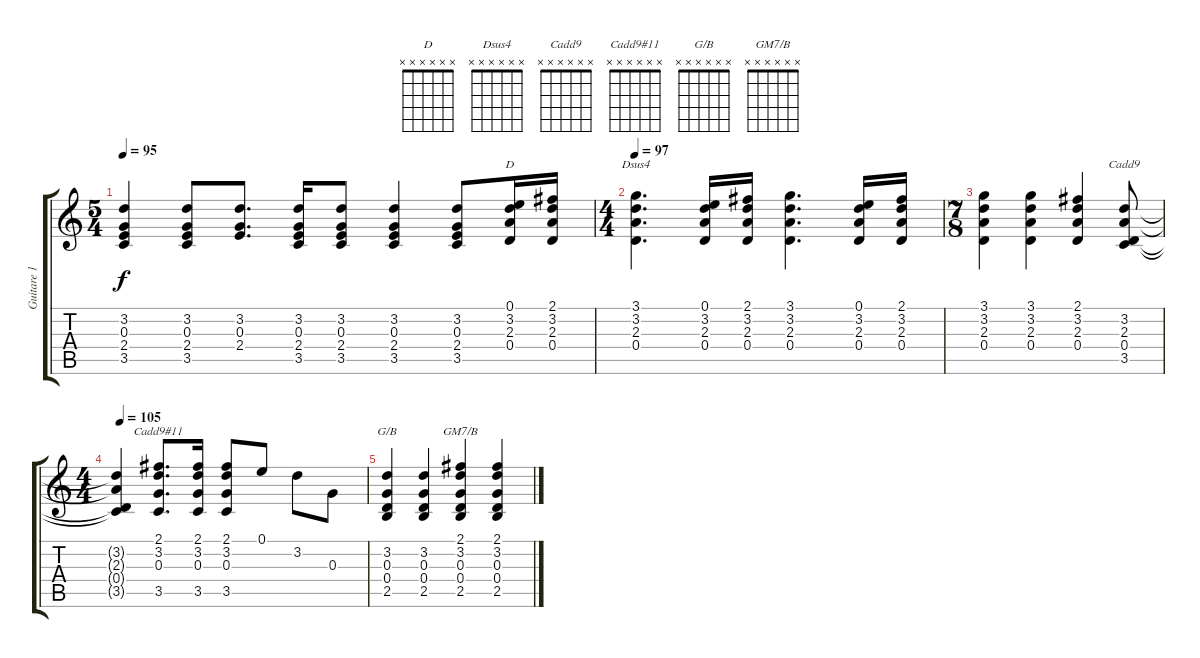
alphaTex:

\track ("Guitare 1" "Guitare 1") {instrument acousticguitarnylon}
\staff {score tabs}
\tuning (E4 B3 G3 D3 A2 E2) {hide}
\chord ("D" x x x x x x)
\chord ("Dsus4" x x x x x x)
\chord ("Cadd9" x x x x x x)
\chord ("Cadd9#11" x x x x x x)
\chord ("G/B" x x x x x x)
\chord ("GM7/B" x x x x x x)
\ts (5 4)
\tempo 95
\clef g2
\ks c
(3.2 0.3 2.4 3.5).4{dy f} (3.2 0.3 2.4 3.5).8 (3.2 0.3 2.4).8{d} (3.2 0.3 2.4 3.5).16 (3.2 0.3 2.4 3.5).8 (3.2 0.3 2.4 3.5).4 (3.2 0.3 2.4 3.5).8 (0.1 3.2 2.3 0.4).16{ch "D"} (2.1 3.2 2.3 0.4).16 |
\ts (4 4)
\tempo 97
(3.1 3.2 2.3 0.4).4{d ch "Dsus4"} (0.1 3.2 2.3 0.4).16 (2.1 3.2 2.3 0.4).16 (3.1 3.2 2.3 0.4).4{d} (0.1 3.2 2.3 0.4).16 (2.1 3.2 2.3 0.4).16 |
\ts (7 8)
(3.1 3.2 2.3 0.4).4 (3.1 3.2 2.3 0.4).4 (2.1 3.2 2.3 0.4).4 (3.2 2.3 0.4 3.5).8{ch "Cadd9"} |
\ts (4 4)
\tempo 105
(3.2{t} 2.3{t} 0.4{t} 3.5{t}).4 (2.1 3.2 0.3 3.5).8{d ch "Cadd9#11"} (2.1 3.2 0.3 3.5).16 (2.1 3.2 0.3 3.5).8 0.1.8 3.2.8 0.3.8 |
(3.2 0.3 0.4 2.5).4{ch "G/B"} (3.2 0.3 0.4 2.5).4 (2.1 3.2 0.3 0.4 2.5).4{ch "GM7/B"} (2.1 3.2 0.3 0.4 2.5).4
